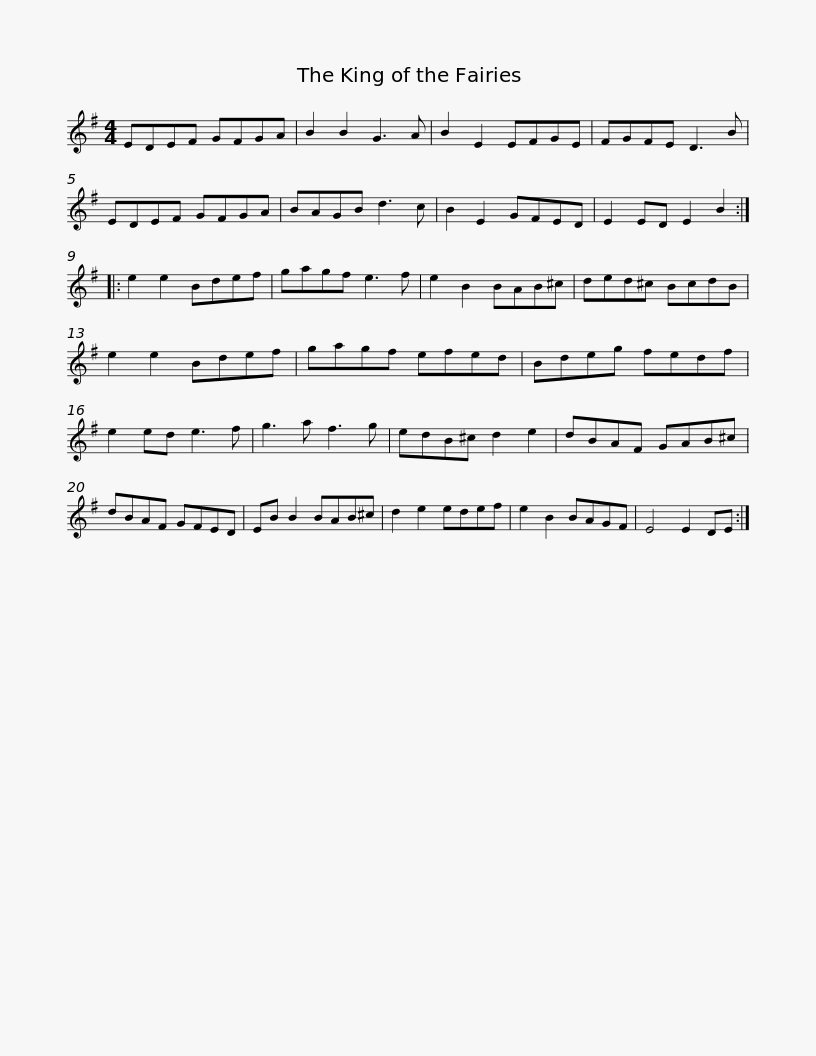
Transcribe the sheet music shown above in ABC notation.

X:1
L:1/8
M:4/4
I:linebreak $
K:Emin
V:1 treble
V:1
 EDEF GFGA | B2 B2 G3 A | B2 E2 EFGE | FGFE D3 B | EDEF GFGA | %5
 BAGB d3 c |$ B2 E2 GFED | E2 ED E2 B2 :: e2 e2 Bdef | gagf e3 f | %10
 e2 B2 BAB^c | ded^c BcdB |$ e2 e2 Bdef | gagf efed | Bdeg fedf | %15
 e2 ed e3 f | g3 a f3 g | edB^c d2 e2 |$ dBAF GAB^c | dBAF GFED | %20
 EB B2 BAB^c | d2 e2 edef | e2 B2 BAGF | E4 E2 DE :| %24
